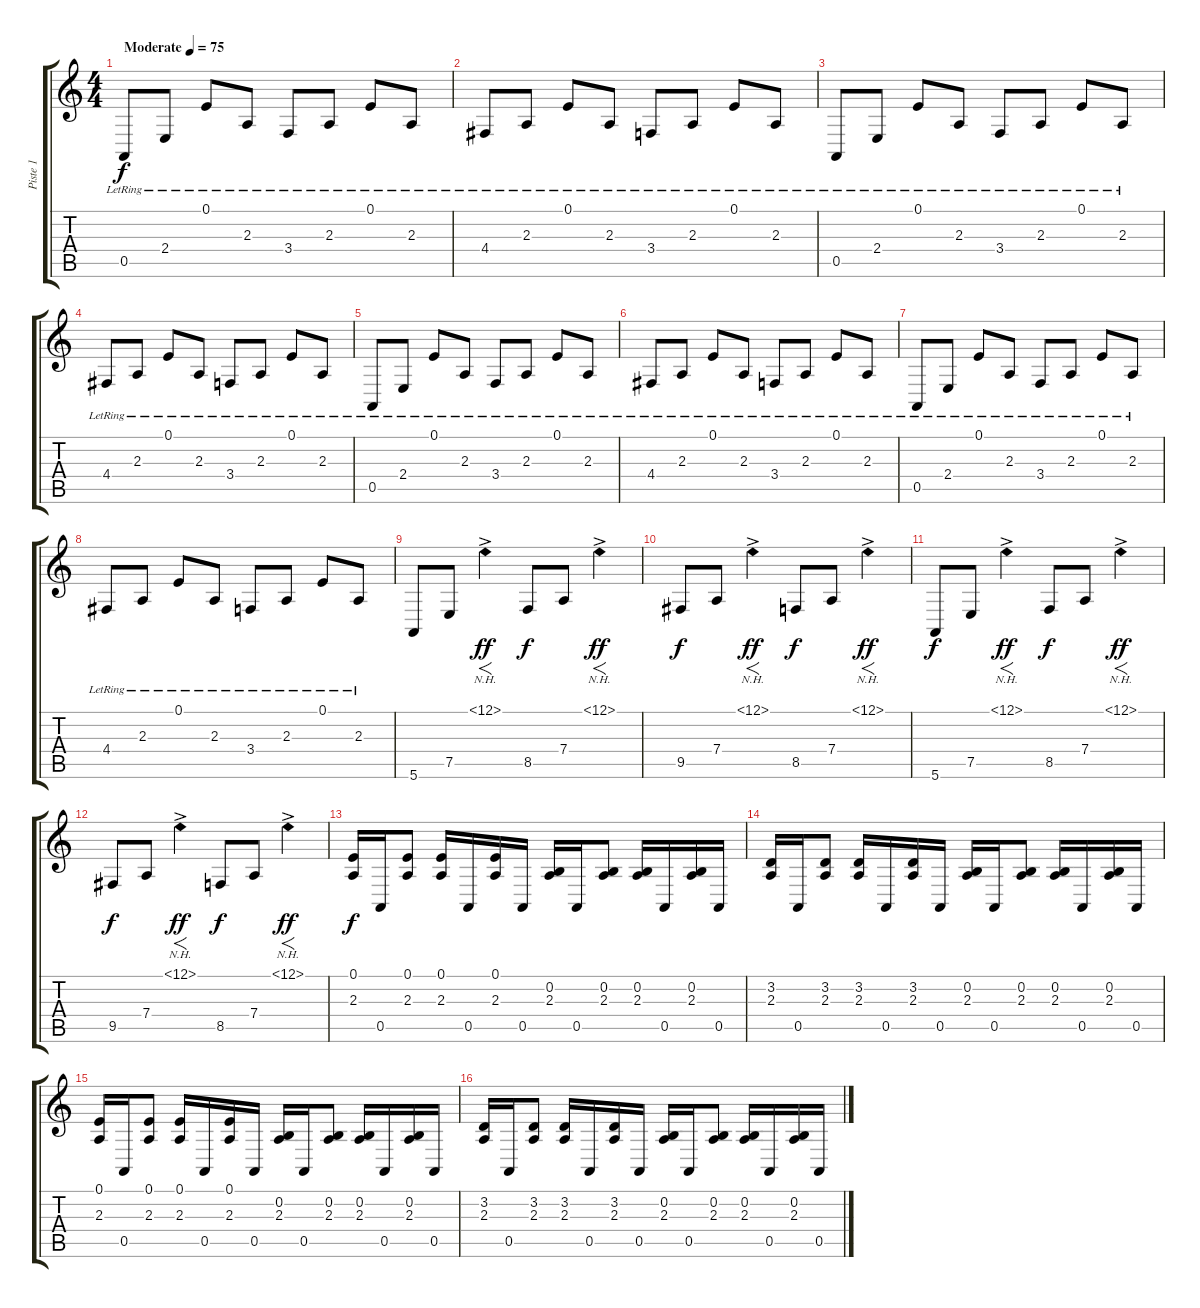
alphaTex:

\track ("Piste 1" "Piste 1") {instrument acousticgrandpiano}
\staff {score tabs}
\tuning (E4 B3 G3 D3 A2 E2) {hide}
\ts (4 4)
\tempo (75 "Moderate")
\clef g2
\ks c
0.5{lr}.8{dy f instrument acousticgrandpiano} 2.4{lr}.8 0.1{lr}.8 2.3{lr}.8 3.4{lr}.8 2.3{lr}.8 0.1{lr}.8 2.3{lr}.8 |
4.4{lr}.8 2.3{lr}.8 0.1{lr}.8 2.3{lr}.8 3.4{lr}.8 2.3{lr}.8 0.1{lr}.8 2.3{lr}.8 |
0.5{lr}.8 2.4{lr}.8 0.1{lr}.8 2.3{lr}.8 3.4{lr}.8 2.3{lr}.8 0.1{lr}.8 2.3{lr}.8 |
4.4{lr}.8 2.3{lr}.8 0.1{lr}.8 2.3{lr}.8 3.4{lr}.8 2.3{lr}.8 0.1{lr}.8 2.3{lr}.8 |
0.5{lr}.8 2.4{lr}.8 0.1{lr}.8 2.3{lr}.8 3.4{lr}.8 2.3{lr}.8 0.1{lr}.8 2.3{lr}.8 |
4.4{lr}.8 2.3{lr}.8 0.1{lr}.8 2.3{lr}.8 3.4{lr}.8 2.3{lr}.8 0.1{lr}.8 2.3{lr}.8 |
0.5{lr}.8 2.4{lr}.8 0.1{lr}.8 2.3{lr}.8 3.4{lr}.8 2.3{lr}.8 0.1{lr}.8 2.3{lr}.8 |
4.4{lr}.8 2.3{lr}.8 0.1{lr}.8 2.3{lr}.8 3.4{lr}.8 2.3{lr}.8 0.1{lr}.8 2.3{lr}.8 |
5.6.8 7.5.8 12.1{nh ac}.4{f dy ff} 8.5.8{dy f} 7.4.8 12.1{nh ac}.4{f dy ff} |
9.5.8{dy f} 7.4.8 12.1{nh ac}.4{f dy ff} 8.5.8{dy f} 7.4.8 12.1{nh ac}.4{f dy ff} |
5.6.8{dy f} 7.5.8 12.1{nh ac}.4{f dy ff} 8.5.8{dy f} 7.4.8 12.1{nh ac}.4{f dy ff} |
9.5.8{dy f} 7.4.8 12.1{nh ac}.4{f dy ff} 8.5.8{dy f} 7.4.8 12.1{nh ac}.4{f dy ff} |
(0.1 2.3).16{dy f} 0.5.16 (0.1 2.3).8 (0.1 2.3).16 0.5.16 (0.1 2.3).16 0.5.16 (0.2 2.3).16 0.5.16 (0.2 2.3).8 (0.2 2.3).16 0.5.16 (0.2 2.3).16 0.5.16 |
(3.2 2.3).16 0.5.16 (3.2 2.3).8 (3.2 2.3).16 0.5.16 (3.2 2.3).16 0.5.16 (0.2 2.3).16 0.5.16 (0.2 2.3).8 (0.2 2.3).16 0.5.16 (0.2 2.3).16 0.5.16 |
(0.1 2.3).16 0.5.16 (0.1 2.3).8 (0.1 2.3).16 0.5.16 (0.1 2.3).16 0.5.16 (0.2 2.3).16 0.5.16 (0.2 2.3).8 (0.2 2.3).16 0.5.16 (0.2 2.3).16 0.5.16 |
(3.2 2.3).16 0.5.16 (3.2 2.3).8 (3.2 2.3).16 0.5.16 (3.2 2.3).16 0.5.16 (0.2 2.3).16 0.5.16 (0.2 2.3).8 (0.2 2.3).16 0.5.16 (0.2 2.3).16 0.5.16
